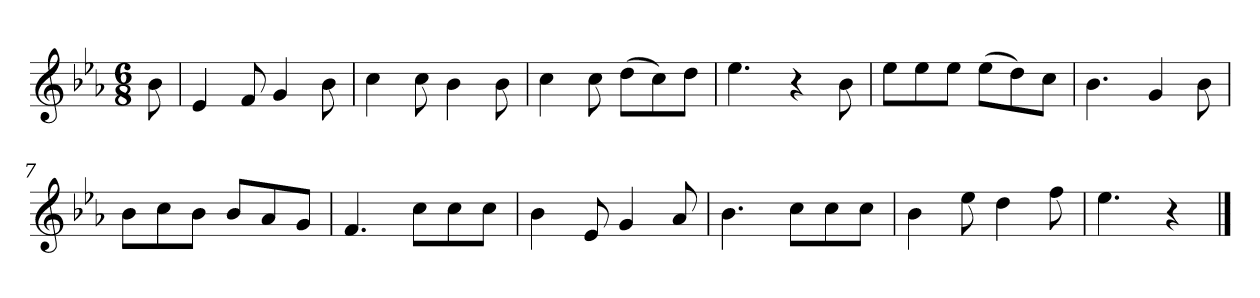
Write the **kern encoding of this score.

**kern
*part1
*staff1
*k[b-e-a-]
*M6/8
*MM120
=
8b-
=1
4e-
8f
4g
8b-
=2
4cc
8cc
4b-
8b-
=3
4cc
8cc
(8ddL
8cc)
8ddJ
=4
4.ee-
4r
8b-
=5
8ee-L
8ee-
8ee-J
(8ee-L
8dd)
8ccJ
=6
4.b-
4g
8b-
=7
8b-L
8cc
8b-J
8b-L
8a-
8gJ
=8
4.f
8ccL
8cc
8ccJ
=9
4b-
8e-
4g
8a-
=10
4.b-
8ccL
8cc
8ccJ
=11
4b-
8ee-
4dd
8ff
=12
4.ee-
4r
==
*-
